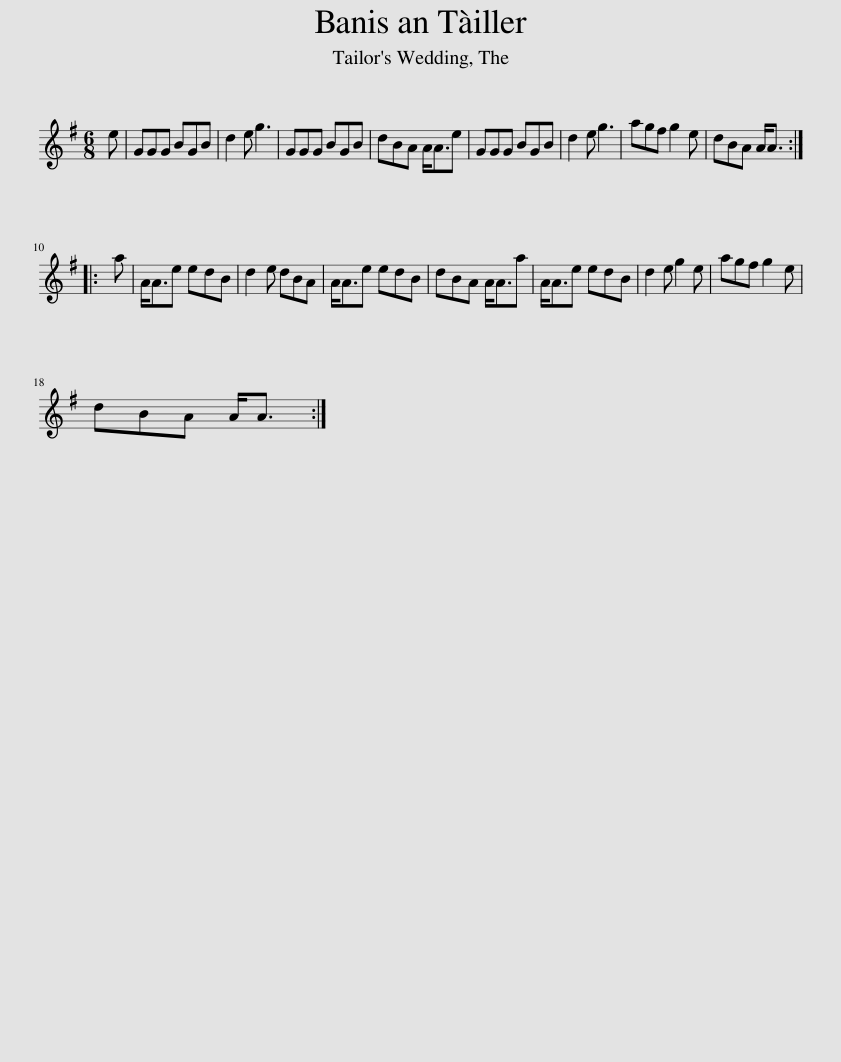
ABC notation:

X:1
L:1/8
M:6/8
I:linebreak $
K:G
V:1 treble
V:1
 e | GGG BGB | d2 e g3 | GGG BGB | dBA A<Ae | %5
 GGG BGB | d2 e g3 | agf g2 e | dBA A<A ::$ a | %10
 A<Ae edB | d2 e dBA | A<Ae edB | dBA A<Aa | A<Ae edB | %15
 d2 e g2 e | agf g2 e |$ dBA A<A :| %18
